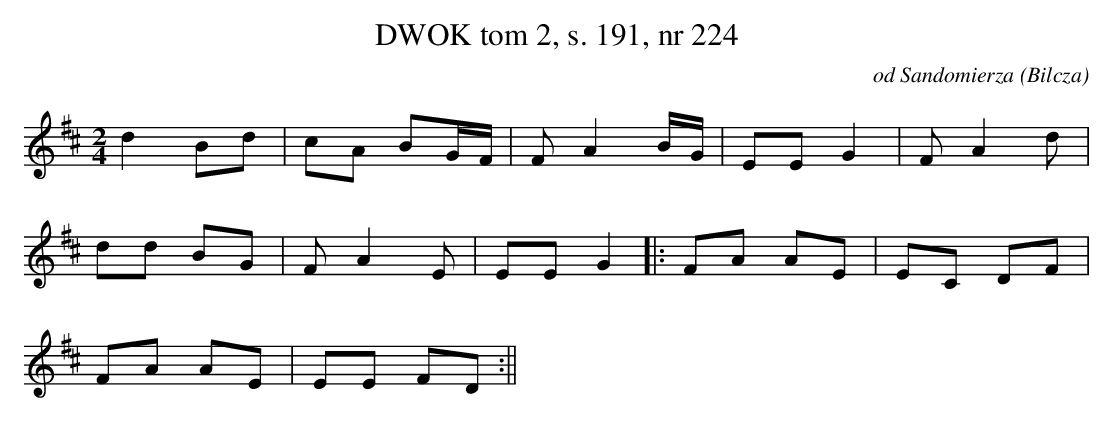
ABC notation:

X:1
T:DWOK tom 2, s. 191, nr 224
O:od Sandomierza (Bilcza)
L:1/16
M:2/4
K:D
d4 B2d2|c2A2 B2GF|F2A4BG|E2E2 G4|F2A4d2|
d2d2 B2G2|F2A4E2|E2E2 G4|:F2A2 A2E2|E2C2 D2F2|
F2A2 A2E2|E2E2 F2D2:||
